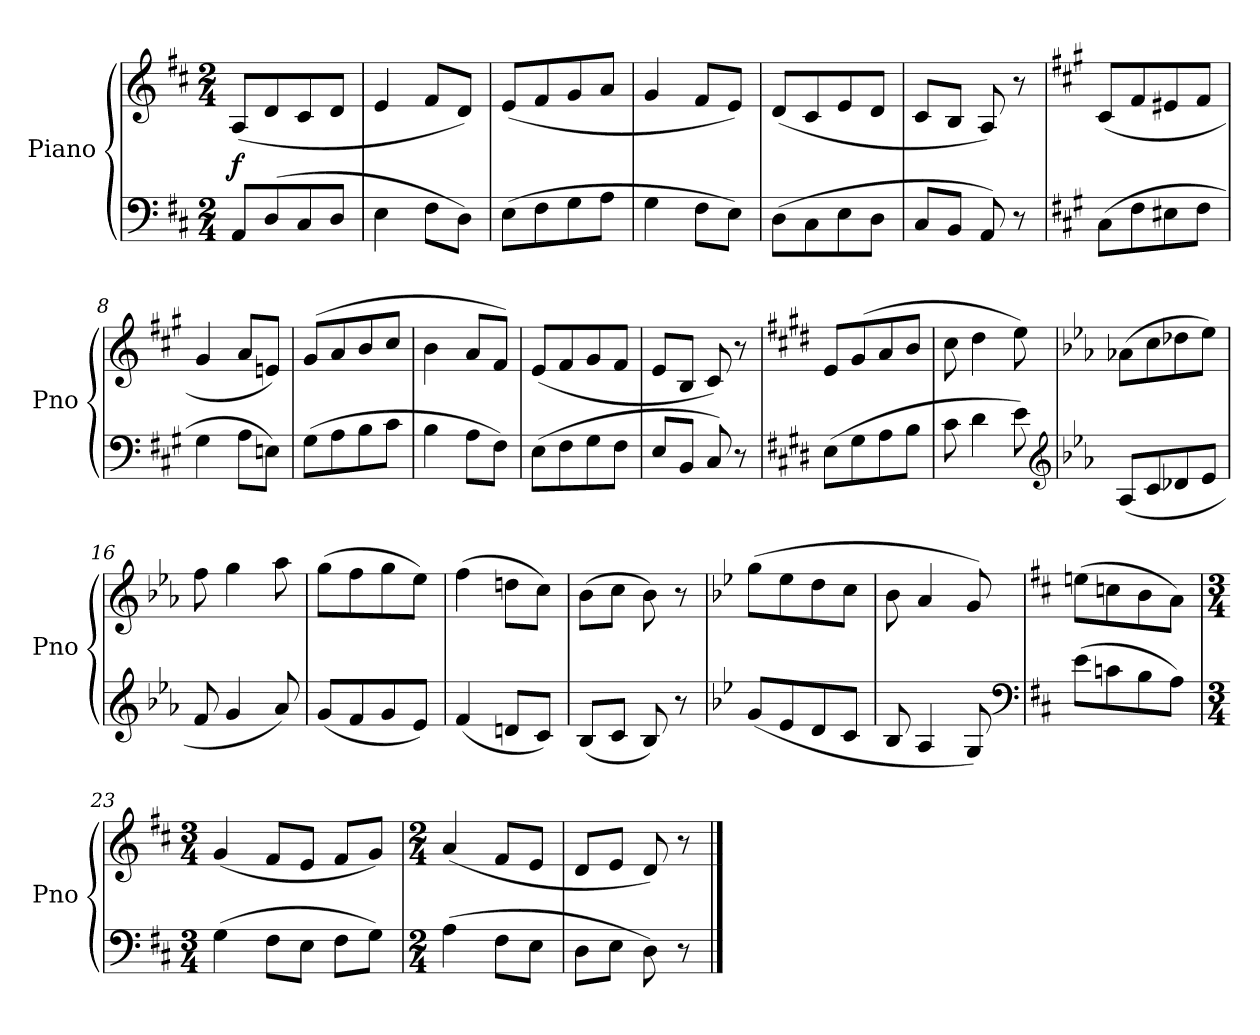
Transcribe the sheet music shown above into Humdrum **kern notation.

**kern	**dynam	**kern
*part2	*part2	*part1
*staff2	*staff2	*staff1
*I"Piano	*	*I"Piano
*I'Pno	*	*I'Pno
*clefF4	*	*clefG2
*k[f#c#]	*	*k[f#c#]
*M2/4	*	*M2/4
*MM102	*	*MM102
=1	=1	=1
!	!LO:DY:a	!
8AA/L	f	(8A/L
(8D/	.	8d/
8C#/	.	8c#/
8D/J	.	8d/J
=2	=2	=2
4E\	.	4e/
8F#\L	.	8f#/L
8D\J)	.	8d/J)
=3	=3	=3
(8E\L	.	(8e/L
8F#\	.	8f#/
8G\	.	8g/
8A\J	.	8a/J
=4	=4	=4
4G\	.	4g/
8F#\L	.	8f#/L
8E\J)	.	8e/J)
=5	=5	=5
(8D\L	.	(8d/L
8C#\	.	8c#/
8E\	.	8e/
8D\J	.	8d/J
=6	=6	=6
8C#/L	.	8c#/L
8BB/J	.	8B/J
8AA/)	.	8A/)
8r	.	8r
!!LO:LB:g=z
=7	=7	=7
*k[f#c#g#]	*	*k[f#c#g#]
(8C#\L	.	(8c#/L
8F#\	.	8f#/
8E#X\	.	8e#X/
8F#\J	.	8f#/J
=8	=8	=8
4G#\	.	4g#/
8A\L	.	8a/L
8En\J)	.	8en/J)
=9	=9	=9
(8G#\L	.	(8g#/L
8A\	.	8a/
8B\	.	8b/
8c#\J	.	8cc#/J
=10	=10	=10
4B\	.	4b\
8A\L	.	8a/L
8F#\J)	.	8f#/J)
=11	=11	=11
(8E\L	.	(8e/L
8F#\	.	8f#/
8G#\	.	8g#/
8F#\J	.	8f#/J
=12	=12	=12
8E/L	.	8e/L
8BB/J	.	8B/J
8C#/)	.	8c#/)
8r	.	8r
!!LO:LB:g=z
=13	=13	=13
*k[f#c#g#d#]	*	*k[f#c#g#d#]
(8E\L	.	8e/L
8G#\	.	(8g#/
8A\	.	8a/
8B\J	.	8b/J
=14	=14	=14
8c#\	.	8cc#\
4d#\	.	4dd#\
8e\)	.	8ee\)
*clefG2	*	*
=15	=15	=15
*k[b-e-a-]	*	*k[b-e-a-]
(8A-/L	.	(8a-X\L
8c/	.	8cc\
8d-X/	.	8dd-X\
8e-/J	.	8ee-\J)
=16	=16	=16
8f/	.	8ff\
4g/	.	4gg\
8a-/)	.	8aa-\
=17	=17	=17
(8g/L	.	(8gg\L
8f/	.	8ff\
8g/	.	8gg\
8e-/J)	.	8ee-\J)
=18	=18	=18
(4f/	.	(4ff\
8dn/L	.	8ddn\L
8c/J)	.	8cc\J)
!!LO:LB:g=z
=19	=19	=19
(8B-/L	.	(8b-\L
8c/J	.	8cc\J
8B-/)	.	8b-\)
8r	.	8r
=20	=20	=20
*k[b-e-]	*	*k[b-e-]
(8g/L	.	(8gg\L
8e-/	.	8ee-\
8d/	.	8dd\
8c/J	.	8cc\J
=21	=21	=21
8B-/	.	8b-\
4A/	.	4a/
8G/)	.	8g/)
*clefF4	*	*
=22	=22	=22
*k[f#c#]	*	*k[f#c#]
(8e\L	.	(8een\L
8cn\	.	8ccn\
8B\	.	8b\
8A\J)	.	8a\J)
=23	=23	=23
*M3/4	*	*M3/4
(4G\	.	(4g/
8F#\L	.	8f#/L
8E\J	.	8e/J
8F#\L	.	8f#/L
8G\J)	.	8g/J)
=24	=24	=24
*M2/4	*	*M2/4
(4A\	.	(4a/
8F#\L	.	8f#/L
8E\J	.	8e/J
=25	=25	=25
8D\L	.	8d/L
8E\J	.	8e/J
8D\)	.	8d/)
8r	.	8r
==	==	==
*-	*-	*-
